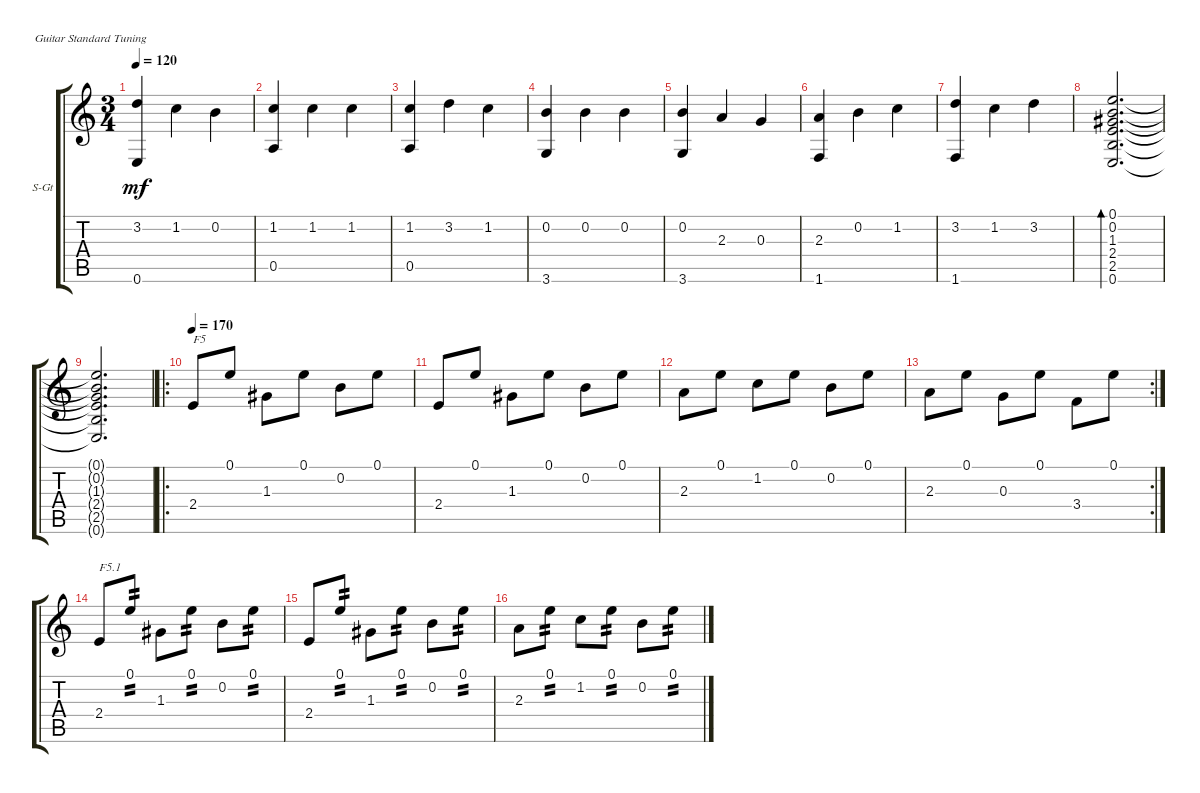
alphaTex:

\defaultSystemsLayout 4
\bracketExtendMode groupsimilarinstruments
\firstSystemTrackNameOrientation horizontal
\otherSystemsTrackNameOrientation horizontal
\track ("Steel Guitar" "S-Gt") {instrument acousticguitarsteel}
\staff {score tabs}
\tuning (E4 B3 G3 D3 A2 E2)
\ts (3 4)
\tempo 120
\clef g2
\ks c
(3.2 0.6).4{dy mf} 1.2.4 0.2.4 |
(1.2 0.5).4 1.2.4 1.2.4 |
(1.2 0.5).4 3.2.4 1.2.4 |
(0.2 3.6).4 0.2.4 0.2.4 |
(0.2 3.6).4 2.3.4 0.3.4 |
(2.3 1.6).4 0.2.4 1.2.4 |
(3.2 1.6).4 1.2.4 3.2.4 |
(0.6 2.5 2.4 1.3 0.2 0.1).2{d bd 960} |
(0.6{t} 2.5{t} 2.4{t} 1.3{t} 0.2{t} 0.1{t}).2{d} |
\ro
\tempo 170
2.4.8{txt "F5"} 0.1.8 1.3.8 0.1.8 0.2.8 0.1.8 |
2.4.8 0.1.8 1.3.8 0.1.8 0.2.8 0.1.8 |
2.3.8 0.1.8 1.2.8 0.1.8 0.2.8 0.1.8 |
\rc 2
2.3.8 0.1.8 0.3.8 0.1.8 3.4.8 0.1.8 |
2.4.8{txt "F5.1"} 0.1.8{tp 2} 1.3.8 0.1.8{tp 2} 0.2.8 0.1.8{tp 2} |
2.4.8 0.1.8{tp 2} 1.3.8 0.1.8{tp 2} 0.2.8 0.1.8{tp 2} |
2.3.8 0.1.8{tp 2} 1.2.8 0.1.8{tp 2} 0.2.8 0.1.8{tp 2}
